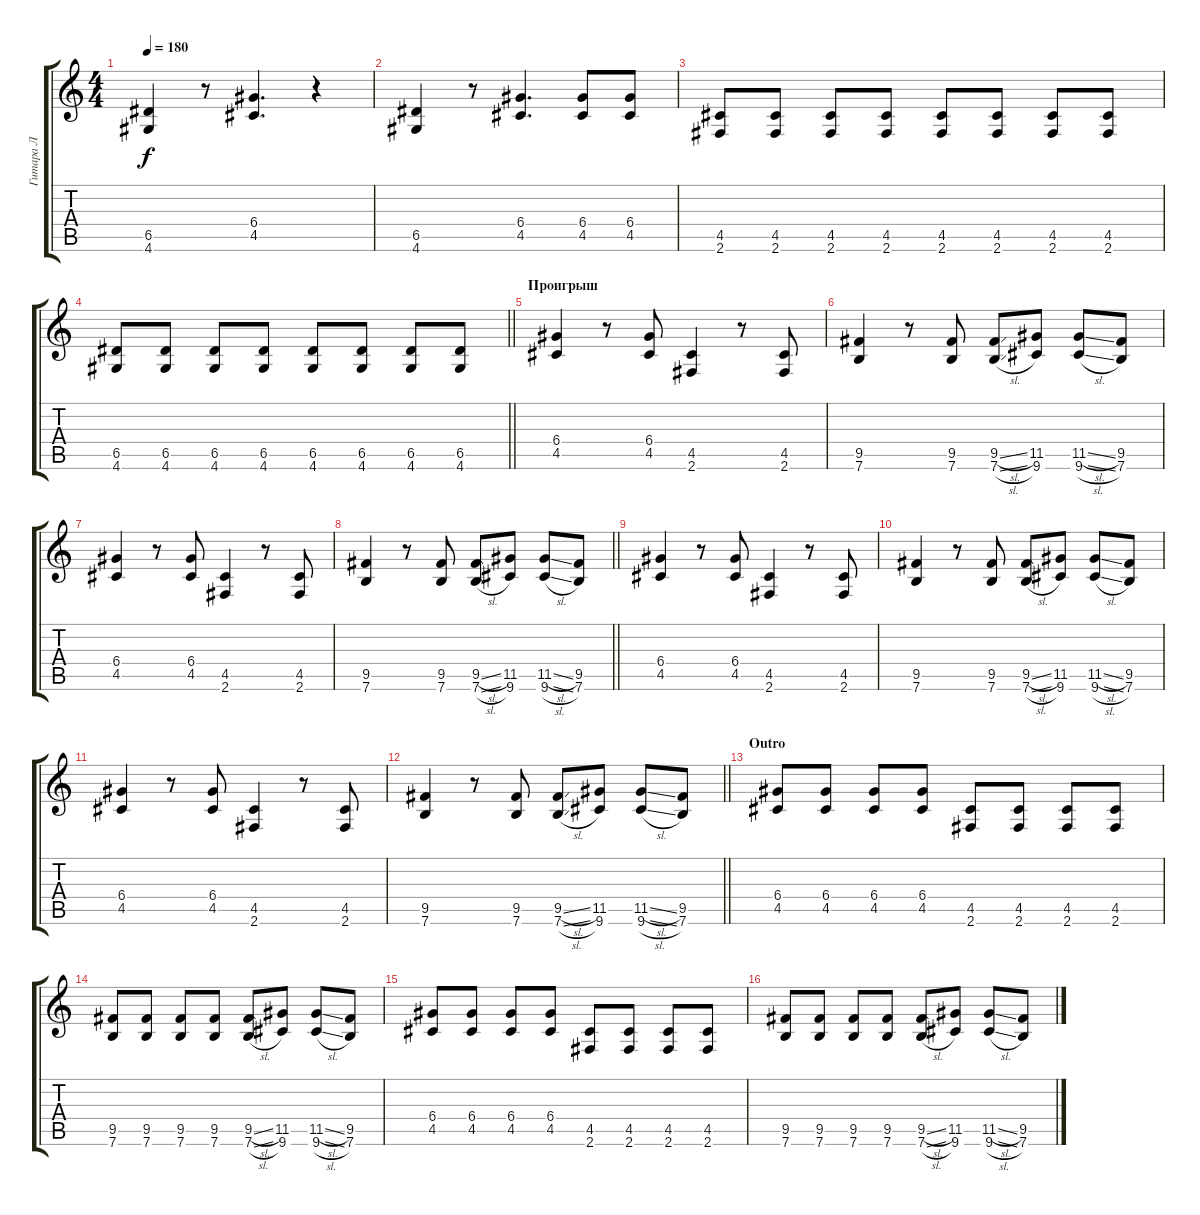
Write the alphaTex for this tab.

\track ("Гитара Л" "Гитара Л") {instrument overdrivenguitar}
\staff {score tabs}
\tuning (E4 B3 G3 D3 A2 E2) {hide}
\ts (4 4)
\tempo 180
\clef g2
\ks c
(6.5 4.6).4{dy f} r.8 (6.4 4.5).4{d} r.4 |
(6.5 4.6).4 r.8 (6.4 4.5).4{d} (6.4 4.5).8 (6.4 4.5).8 |
(4.5 2.6).8 (4.5 2.6).8 (4.5 2.6).8 (4.5 2.6).8 (4.5 2.6).8 (4.5 2.6).8 (4.5 2.6).8 (4.5 2.6).8 |
\barLineRight lightlight
(6.5 4.6).8 (6.5 4.6).8 (6.5 4.6).8 (6.5 4.6).8 (6.5 4.6).8 (6.5 4.6).8 (6.5 4.6).8 (6.5 4.6).8 |
\section ("" "Проигрыш")
(6.4 4.5).4 r.8 (6.4 4.5).8 (4.5 2.6).4 r.8 (4.5 2.6).8 |
(9.5 7.6).4 r.8 (9.5 7.6).8 (9.5{sl} 7.6{sl}).8 (11.5 9.6).8 (11.5{sl} 9.6{sl}).8 (9.5 7.6).8 |
(6.4 4.5).4 r.8 (6.4 4.5).8 (4.5 2.6).4 r.8 (4.5 2.6).8 |
\barLineRight lightlight
(9.5 7.6).4 r.8 (9.5 7.6).8 (9.5{sl} 7.6{sl}).8 (11.5 9.6).8 (11.5{sl} 9.6{sl}).8 (9.5 7.6).8 |
(6.4 4.5).4 r.8 (6.4 4.5).8 (4.5 2.6).4 r.8 (4.5 2.6).8 |
(9.5 7.6).4 r.8 (9.5 7.6).8 (9.5{sl} 7.6{sl}).8 (11.5 9.6).8 (11.5{sl} 9.6{sl}).8 (9.5 7.6).8 |
(6.4 4.5).4 r.8 (6.4 4.5).8 (4.5 2.6).4 r.8 (4.5 2.6).8 |
\barLineRight lightlight
(9.5 7.6).4 r.8 (9.5 7.6).8 (9.5{sl} 7.6{sl}).8 (11.5 9.6).8 (11.5{sl} 9.6{sl}).8 (9.5 7.6).8 |
\section ("" "Outro")
(6.4 4.5).8 (6.4 4.5).8 (6.4 4.5).8 (6.4 4.5).8 (4.5 2.6).8 (4.5 2.6).8 (4.5 2.6).8 (4.5 2.6).8 |
(9.5 7.6).8 (9.5 7.6).8 (9.5 7.6).8 (9.5 7.6).8 (9.5{sl} 7.6{sl}).8 (11.5 9.6).8 (11.5{sl} 9.6{sl}).8 (9.5 7.6).8 |
(6.4 4.5).8 (6.4 4.5).8 (6.4 4.5).8 (6.4 4.5).8 (4.5 2.6).8 (4.5 2.6).8 (4.5 2.6).8 (4.5 2.6).8 |
(9.5 7.6).8 (9.5 7.6).8 (9.5 7.6).8 (9.5 7.6).8 (9.5{sl} 7.6{sl}).8 (11.5 9.6).8 (11.5{sl} 9.6{sl}).8 (9.5 7.6).8
